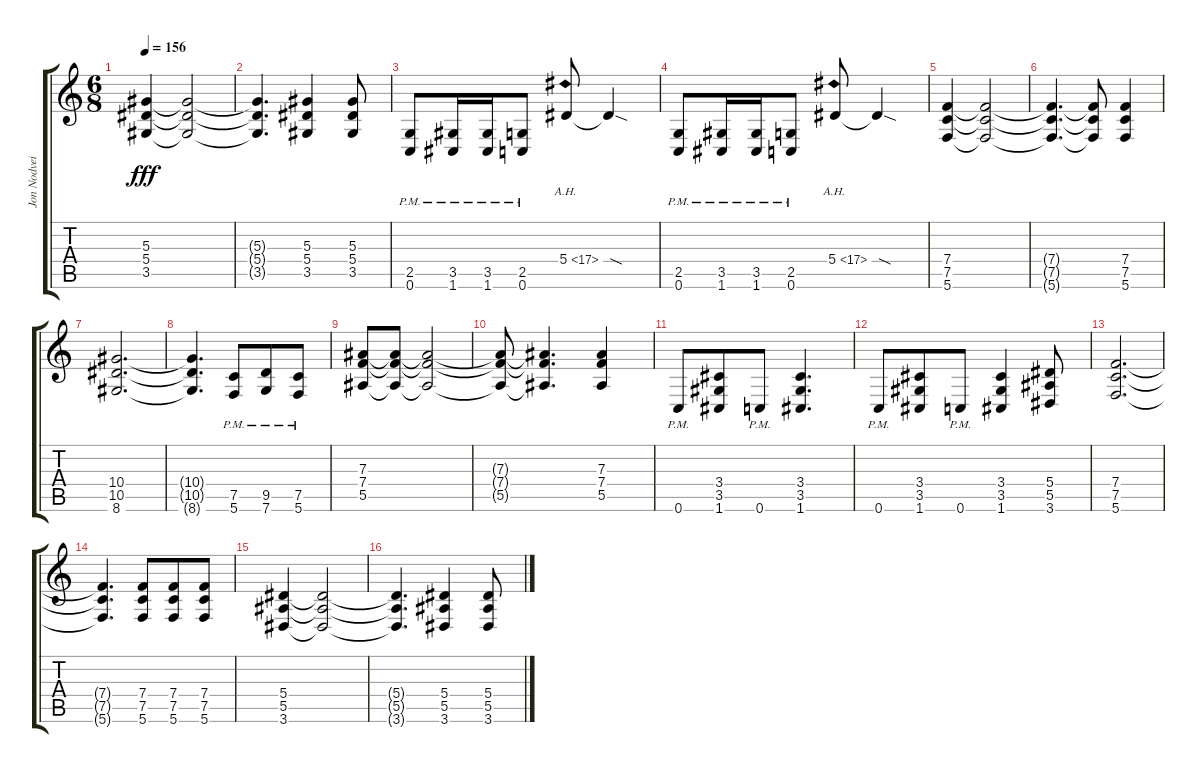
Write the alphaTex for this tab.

\track ("Jon Nodveidt (Rhythm 1)" "Jon Nodvei") {instrument distortionguitar}
\staff {score tabs}
\tuning (C4 G3 Eb3 Bb2 F2 C2) {hide}
\ts (6 8)
\tempo 156
\clef g2
\ks c
(5.3 5.4 3.5).4{dy fff} (5.3{t} 5.4{t} 3.5{t}).2 |
(5.3{t} 5.4{t} 3.5{t}).4{d} (5.3 5.4 3.5).4 (5.3 5.4 3.5).8 |
(2.5{pm} 0.6{pm}).8 (3.5{pm} 1.6{pm}).16 (3.5{pm} 1.6{pm}).16 (2.5{pm} 0.6{pm}).8 5.4{ah 12}.8 5.4{sod t}.4 |
(2.5{pm} 0.6{pm}).8 (3.5{pm} 1.6{pm}).16 (3.5{pm} 1.6{pm}).16 (2.5{pm} 0.6{pm}).8 5.4{ah 12}.8 5.4{sod t}.4 |
(7.4 7.5 5.6).4 (7.4{t} 7.5{t} 5.6{t}).2 |
(7.4{t} 7.5{t} 5.6{t}).4{d} (7.4{t} 7.5{t} 5.6{t}).8 (7.4 7.5 5.6).4 |
(10.4 10.5 8.6).2{d} |
(10.4{t} 10.5{t} 8.6{t}).4{d} (7.5{pm} 5.6{pm}).8 (9.5{pm} 7.6{pm}).8 (7.5{pm} 5.6{pm}).8 |
(7.3 7.4 5.5).8 (7.3{t} 7.4{t} 5.5{t}).8 (7.3{t} 7.4{t} 5.5{t}).2 |
(7.3{t} 7.4{t} 5.5{t}).8 (7.3{t} 7.4{t} 5.5{t}).4{d} (7.3 7.4 5.5).4 |
0.6{pm}.8 (3.4 3.5 1.6).8 0.6{pm}.8 (3.4 3.5 1.6).4{d} |
0.6{pm}.8 (3.4 3.5 1.6).8 0.6{pm}.8 (3.4 3.5 1.6).4 (5.4 5.5 3.6).8 |
(7.4 7.5 5.6).2{d} |
(7.4{t} 7.5{t} 5.6{t}).4{d} (7.4 7.5 5.6).8 (7.4 7.5 5.6).8 (7.4 7.5 5.6).8 |
(5.4 5.5 3.6).4 (5.4{t} 5.5{t} 3.6{t}).2 |
(5.4{t} 5.5{t} 3.6{t}).4{d} (5.4 5.5 3.6).4 (5.4 5.5 3.6).8
